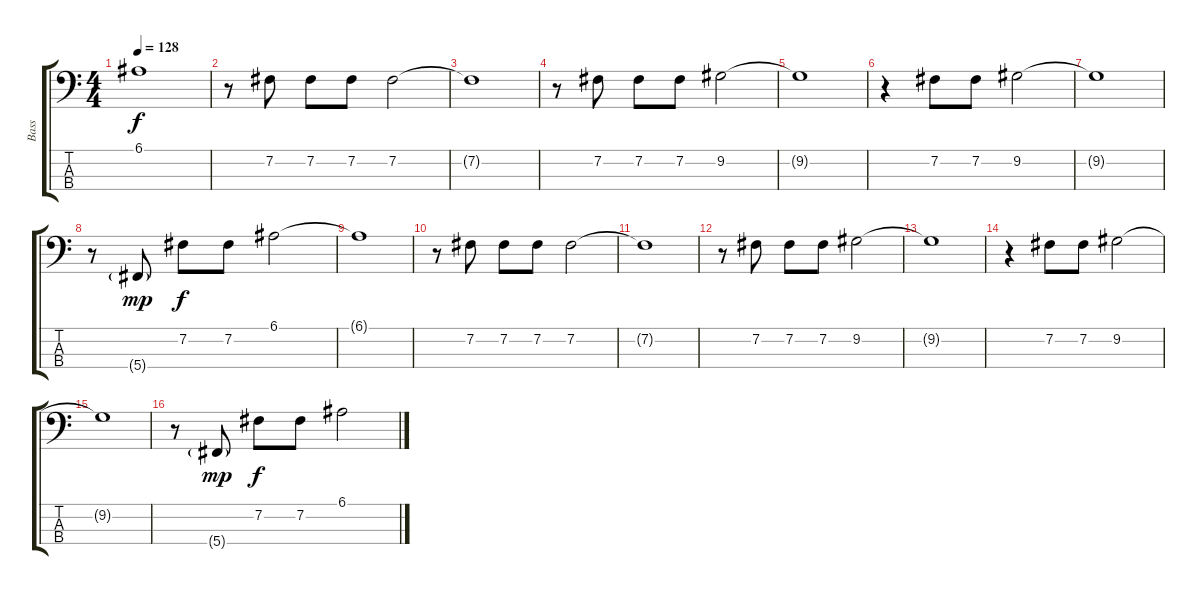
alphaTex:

\track ("Bass" "Bass") {instrument acousticguitarnylon}
\staff {score tabs}
\tuning (E2 B1 Gb1 Db1) {hide}
\ts (4 4)
\tempo 128
\clef f4
\ks c
6.1{t}.1{dy f} |
r.8 7.2.8 7.2.8 7.2.8 7.2.2 |
7.2{t}.1 |
r.8 7.2.8 7.2.8 7.2.8 9.2.2 |
9.2{t}.1 |
r.4 7.2.8 7.2.8 9.2.2 |
9.2{t}.1 |
r.8 5.4{g}.8{dy mp} 7.2.8{dy f} 7.2.8 6.1.2 |
6.1{t}.1 |
r.8 7.2.8 7.2.8 7.2.8 7.2.2 |
7.2{t}.1 |
r.8 7.2.8 7.2.8 7.2.8 9.2.2 |
9.2{t}.1 |
r.4 7.2.8 7.2.8 9.2.2 |
9.2{t}.1 |
r.8{instrument electricguitarjazz} 5.4{g}.8{dy mp} 7.2.8{dy f} 7.2.8 6.1.2
